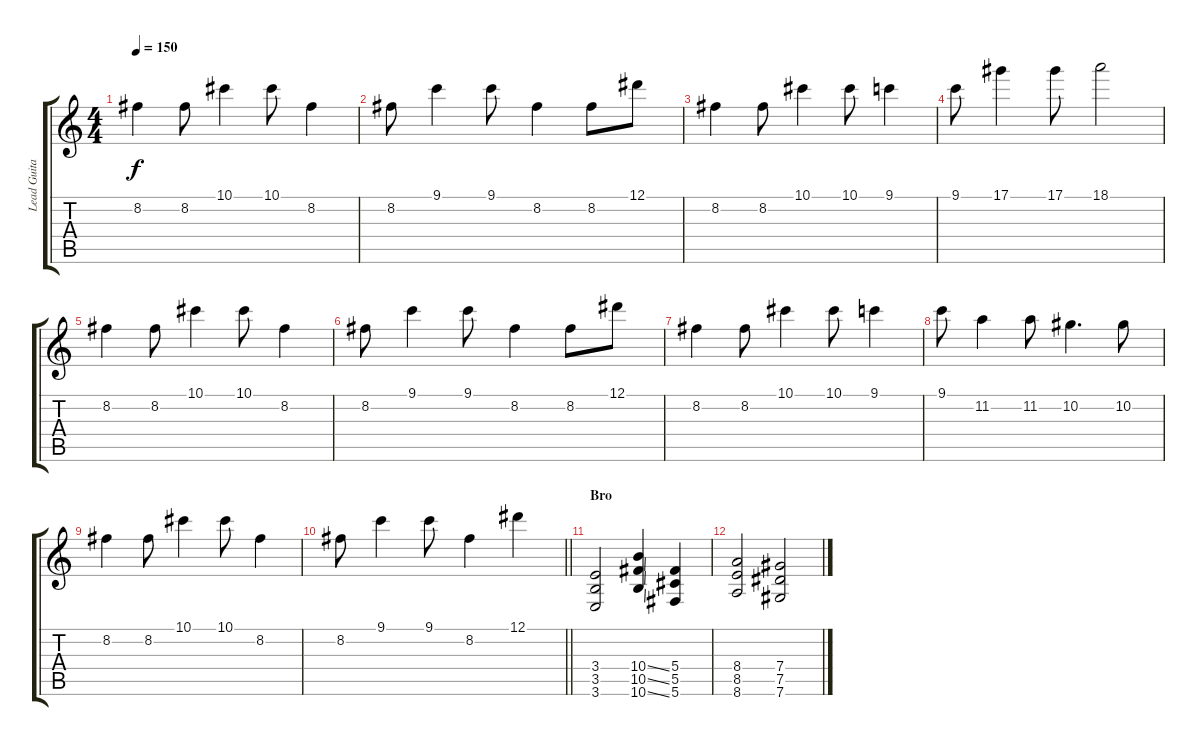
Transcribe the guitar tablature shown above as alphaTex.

\track ("Lead Guitar" "Lead Guita") {instrument distortionguitar}
\staff {score tabs}
\tuning (Eb4 Bb3 Gb3 Db3 Ab2 Db2) {hide}
\ts (4 4)
\tempo 150
\clef g2
\ks c
8.2.4{dy f} 8.2.8 10.1.4 10.1.8 8.2.4 |
8.2.8 9.1.4 9.1.8 8.2.4 8.2.8 12.1.8 |
8.2.4 8.2.8 10.1.4 10.1.8 9.1.4 |
9.1.8 17.1.4 17.1.8 18.1.2 |
8.2.4 8.2.8 10.1.4 10.1.8 8.2.4 |
8.2.8 9.1.4 9.1.8 8.2.4 8.2.8 12.1.8 |
8.2.4 8.2.8 10.1.4 10.1.8 9.1.4 |
9.1.8 11.2.4 11.2.8 10.2.4{d} 10.2.8 |
8.2.4 8.2.8 10.1.4 10.1.8 8.2.4 |
\barLineRight lightlight
8.2.8 9.1.4 9.1.8 8.2.4 12.1.4 |
\section ("" "Bro")
(3.4 3.5 3.6).2 (10.4{ss} 10.5{ss} 10.6{ss}).4 (5.4 5.5 5.6).4 |
(8.4 8.5 8.6).2 (7.4 7.5 7.6).2
